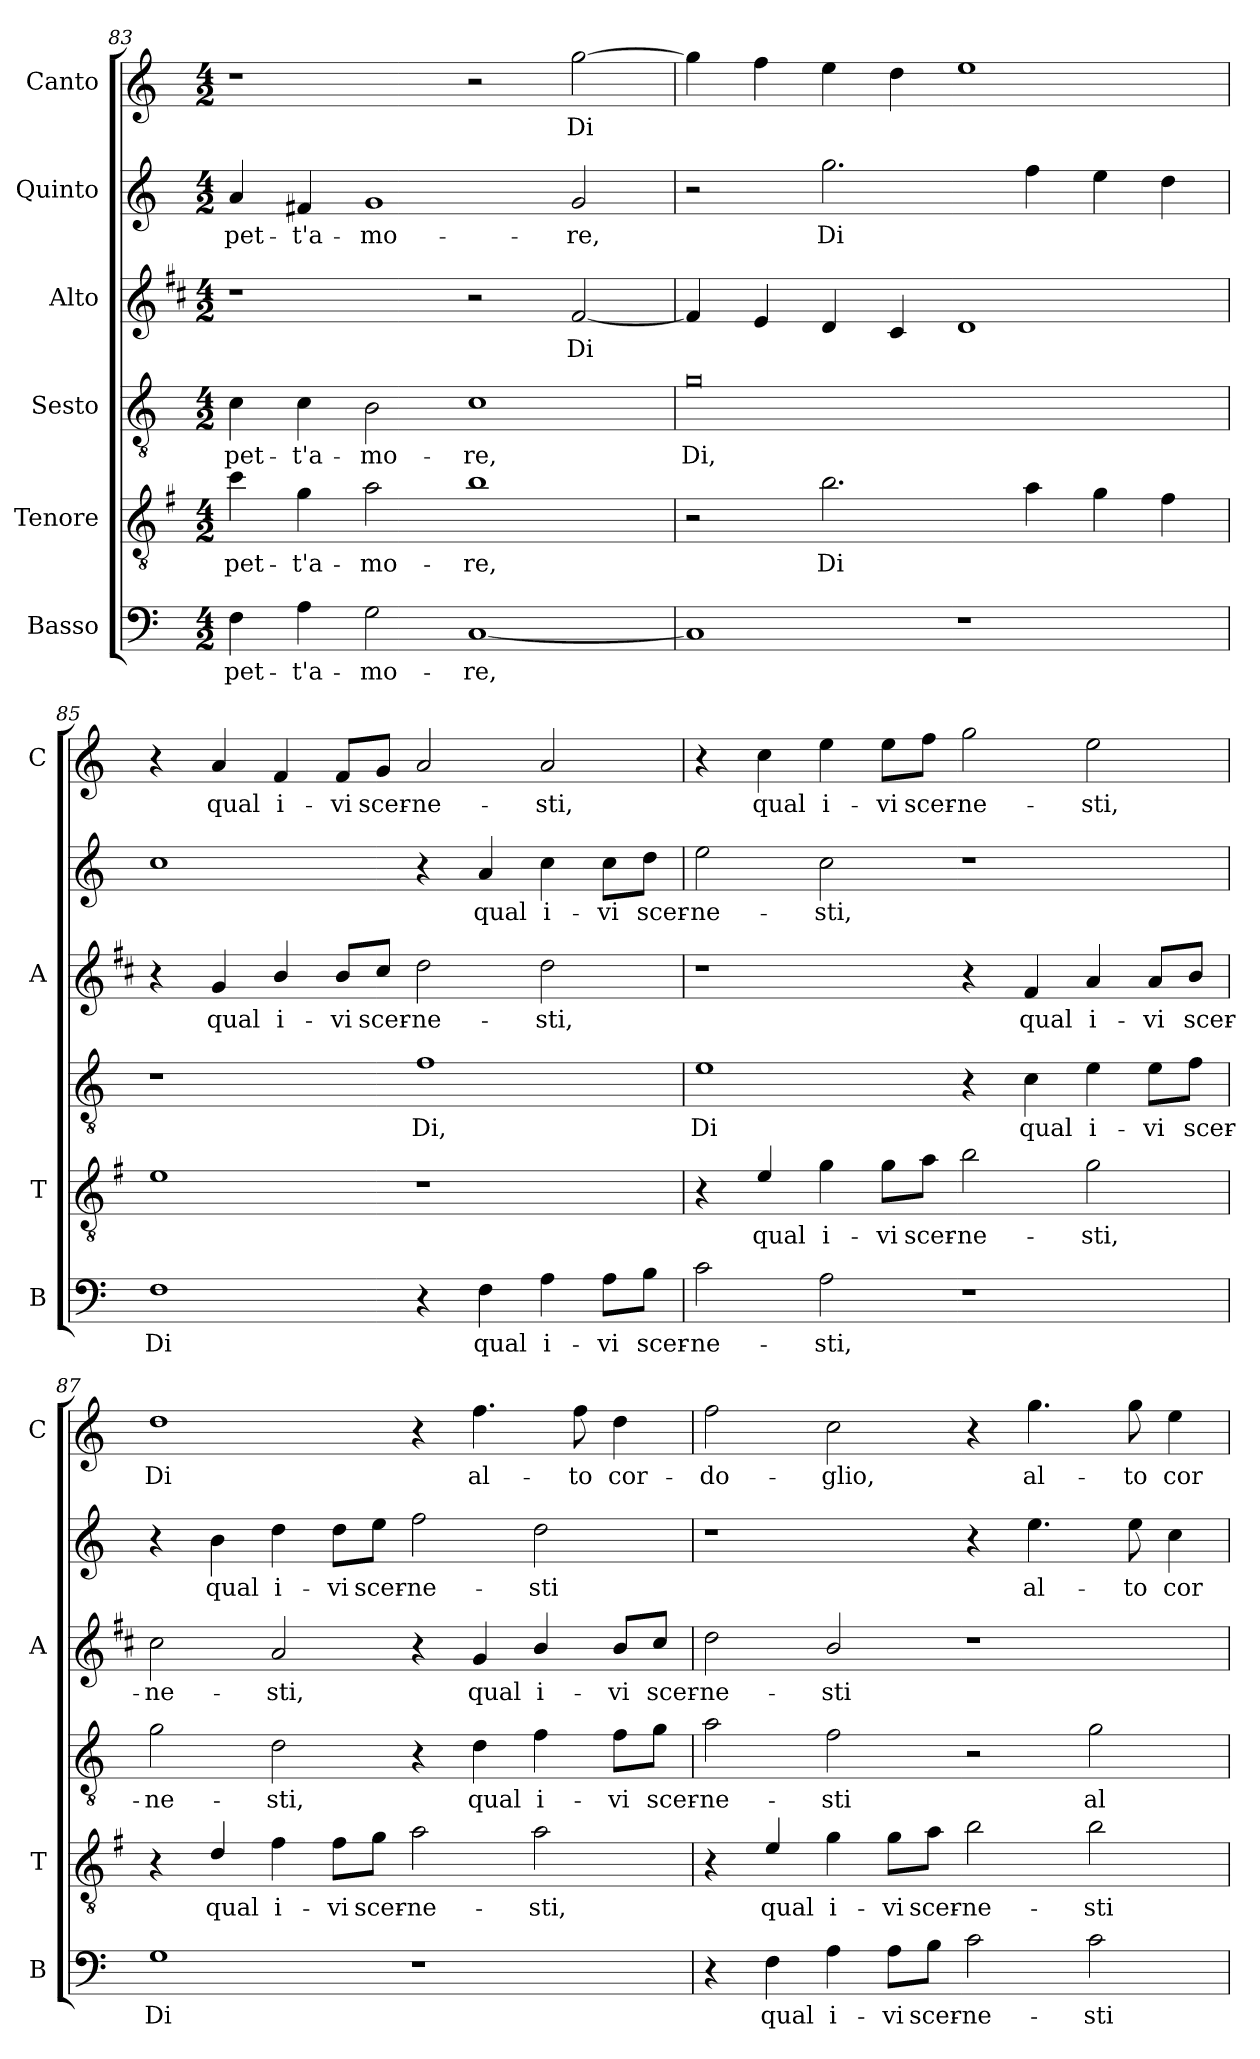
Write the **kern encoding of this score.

**kern	**text	**kern	**text	**kern	**text	**kern	**text	**kern	**text	**kern	**text
*part6	*part6	*part5	*part5	*part4	*part4	*part3	*part3	*part2	*part2	*part1	*part1
*staff6	*staff6	*staff5	*staff5	*staff4	*staff4	*staff3	*staff3	*staff2	*staff2	*staff1	*staff1
*I"Basso	*	*I"Tenore	*	*I"Sesto	*	*I"Alto	*	*I"Quinto	*	*I"Canto	*
*I'B	*	*I'T	*	*	*	*I'A	*	*	*	*I'C	*
*clefF4	*	*clefGv2	*	*clefGv2	*	*clefG2	*	*clefG2	*	*clefG2	*
*	*	*ITrd4c7	*	*	*	*ITrd1c2	*	*	*	*	*
*k[]	*	*k[]	*	*k[]	*	*k[]	*	*k[]	*	*k[]	*
*C:	*	*C:	*	*C:	*	*C:	*	*C:	*	*C:	*
*M4/2	*	*M4/2	*	*M4/2	*	*M4/2	*	*M4/2	*	*M4/2	*
=83	=83	=83	=83	=83	=83	=83	=83	=83	=83	=83	=83
!	!LO:LY:b	!	!LO:LY:b	!	!LO:LY:b	!	!	!	!LO:LY:b	!	!
4F\	pet-	4f\	pet-	4c\	pet-	1r	.	4a/	pet-	1r	.
!	!LO:LY:b	!	!LO:LY:b	!	!LO:LY:b	!	!	!	!LO:LY:b	!	!
4A\	-t'a-	4c\	-t'a-	4c\	-t'a-	.	.	4f#X/	-t'a-	.	.
!	!LO:LY:b	!	!LO:LY:b	!	!LO:LY:b	!	!	!	!LO:LY:b	!	!
2G\	-mo-	2d\	-mo-	2B\	-mo-	.	.	1g	-mo-	.	.
!	!LO:LY:b	!	!LO:LY:b	!	!LO:LY:b	!	!	!	!	!	!
[1C	-re,	1e	-re,	1c	-re,	2r	.	.	.	2r	.
!	!	!	!	!	!	!	!LO:LY:b	!	!LO:LY:b	!	!LO:LY:b
.	.	.	.	.	.	[2e/	Di	2g/	-re,	[2gg\	Di
=84	=84	=84	=84	=84	=84	=84	=84	=84	=84	=84	=84
!	!	!	!	!	!LO:LY:b	!	!	!	!	!	!
1C]	.	2r	.	0g	Di,	4e/]	.	2r	.	4gg\]	.
.	.	.	.	.	.	4d/	.	.	.	4ff\	.
!	!	!	!LO:LY:b	!	!	!	!	!	!LO:LY:b	!	!
.	.	2.e\	Di	.	.	4c/	.	2.gg\	Di	4ee\	.
.	.	.	.	.	.	4B/	.	.	.	4dd\	.
1r	.	.	.	.	.	1c	.	.	.	1ee	.
.	.	4d\	.	.	.	.	.	4ff\	.	.	.
.	.	4c\	.	.	.	.	.	4ee\	.	.	.
.	.	4B\	.	.	.	.	.	4dd\	.	.	.
=85	=85	=85	=85	=85	=85	=85	=85	=85	=85	=85	=85
!	!LO:LY:b	!	!	!	!	!	!	!	!	!	!
1F	Di	1A	.	1r	.	4r	.	1cc	.	4r	.
!	!	!	!	!	!	!	!LO:LY:b	!	!	!	!LO:LY:b
.	.	.	.	.	.	4f/	qual	.	.	4a/	qual
!	!	!	!	!	!	!	!LO:LY:b	!	!	!	!LO:LY:b
.	.	.	.	.	.	4a/	i-	.	.	4f/	i-
!	!	!	!	!	!	!	!LO:LY:b	!	!	!	!LO:LY:b
.	.	.	.	.	.	8a/L	-vi	.	.	8f/L	-vi
!	!	!	!	!	!	!	!LO:LY:b	!	!	!	!LO:LY:b
.	.	.	.	.	.	8b/J	scer-	.	.	8g/J	scer-
!	!	!	!	!	!LO:LY:b	!	!LO:LY:b	!	!	!	!LO:LY:b
4r	.	1r	.	1f	Di,	2cc\	-ne-	4r	.	2a/	-ne-
!	!LO:LY:b	!	!	!	!	!	!	!	!LO:LY:b	!	!
4F\	qual	.	.	.	.	.	.	4a/	qual	.	.
!	!LO:LY:b	!	!	!	!	!	!LO:LY:b	!	!LO:LY:b	!	!LO:LY:b
4A\	i-	.	.	.	.	2cc\	-sti,	4cc\	i-	2a/	-sti,
!	!LO:LY:b	!	!	!	!	!	!	!	!LO:LY:b	!	!
8A\L	-vi	.	.	.	.	.	.	8cc\L	-vi	.	.
!	!LO:LY:b	!	!	!	!	!	!	!	!LO:LY:b	!	!
8B\J	scer-	.	.	.	.	.	.	8dd\J	scer-	.	.
!!LO:LB:g=z
=86	=86	=86	=86	=86	=86	=86	=86	=86	=86	=86	=86
!	!LO:LY:b	!	!	!	!LO:LY:b	!	!	!	!LO:LY:b	!	!
2c\	-ne-	4r	.	1e	Di	1r	.	2ee\	-ne-	4r	.
!	!	!	!LO:LY:b	!	!	!	!	!	!	!	!LO:LY:b
.	.	4A/	qual	.	.	.	.	.	.	4cc\	qual
!	!LO:LY:b	!	!LO:LY:b	!	!	!	!	!	!LO:LY:b	!	!LO:LY:b
2A\	-sti,	4c\	i-	.	.	.	.	2cc\	-sti,	4ee\	i-
!	!	!	!LO:LY:b	!	!	!	!	!	!	!	!LO:LY:b
.	.	8c\L	-vi	.	.	.	.	.	.	8ee\L	-vi
!	!	!	!LO:LY:b	!	!	!	!	!	!	!	!LO:LY:b
.	.	8d\J	scer-	.	.	.	.	.	.	8ff\J	scer-
!	!	!	!LO:LY:b	!	!	!	!	!	!	!	!LO:LY:b
1r	.	2e\	-ne-	4r	.	4r	.	1r	.	2gg\	-ne-
!	!	!	!	!	!LO:LY:b	!	!LO:LY:b	!	!	!	!
.	.	.	.	4c\	qual	4e/	qual	.	.	.	.
!	!	!	!LO:LY:b	!	!LO:LY:b	!	!LO:LY:b	!	!	!	!LO:LY:b
.	.	2c\	-sti,	4e\	i-	4g/	i-	.	.	2ee\	-sti,
!	!	!	!	!	!LO:LY:b	!	!LO:LY:b	!	!	!	!
.	.	.	.	8e\L	-vi	8g/L	-vi	.	.	.	.
!	!	!	!	!	!LO:LY:b	!	!LO:LY:b	!	!	!	!
.	.	.	.	8f\J	scer-	8a/J	scer-	.	.	.	.
=87	=87	=87	=87	=87	=87	=87	=87	=87	=87	=87	=87
!	!LO:LY:b	!	!	!	!LO:LY:b	!	!LO:LY:b	!	!	!	!LO:LY:b
1G	Di	4r	.	2g\	-ne-	2b\	-ne-	4r	.	1dd	Di
!	!	!	!LO:LY:b	!	!	!	!	!	!LO:LY:b	!	!
.	.	4G/	qual	.	.	.	.	4b\	qual	.	.
!	!	!	!LO:LY:b	!	!LO:LY:b	!	!LO:LY:b	!	!LO:LY:b	!	!
.	.	4B\	i-	2d\	-sti,	2g/	-sti,	4dd\	i-	.	.
!	!	!	!LO:LY:b	!	!	!	!	!	!LO:LY:b	!	!
.	.	8B\L	-vi	.	.	.	.	8dd\L	-vi	.	.
!	!	!	!LO:LY:b	!	!	!	!	!	!LO:LY:b	!	!
.	.	8c\J	scer-	.	.	.	.	8ee\J	scer-	.	.
!	!	!	!LO:LY:b	!	!	!	!	!	!LO:LY:b	!	!
1r	.	2d\	-ne-	4r	.	4r	.	2ff\	-ne-	4r	.
!	!	!	!	!	!LO:LY:b	!	!LO:LY:b	!	!	!	!LO:LY:b
.	.	.	.	4d\	qual	4f/	qual	.	.	4.ff\	al-
!	!	!	!LO:LY:b	!	!LO:LY:b	!	!LO:LY:b	!	!LO:LY:b	!	!
.	.	2d\	-sti,	4f\	i-	4a/	i-	2dd\	-sti	.	.
!	!	!	!	!	!	!	!	!	!	!	!LO:LY:b
.	.	.	.	.	.	.	.	.	.	8ff\	-to
!	!	!	!	!	!LO:LY:b	!	!LO:LY:b	!	!	!	!LO:LY:b
.	.	.	.	8f\L	-vi	8a/L	-vi	.	.	4dd\	cor-
!	!	!	!	!	!LO:LY:b	!	!LO:LY:b	!	!	!	!
.	.	.	.	8g\J	scer-	8b/J	scer-	.	.	.	.
=88	=88	=88	=88	=88	=88	=88	=88	=88	=88	=88	=88
!	!	!	!	!	!LO:LY:b	!	!LO:LY:b	!	!	!	!LO:LY:b
4r	.	4r	.	2a\	-ne-	2cc\	-ne-	1r	.	2ff\	-do-
!	!LO:LY:b	!	!LO:LY:b	!	!	!	!	!	!	!	!
4F\	qual	4A/	qual	.	.	.	.	.	.	.	.
!	!LO:LY:b	!	!LO:LY:b	!	!LO:LY:b	!	!LO:LY:b	!	!	!	!LO:LY:b
4A\	i-	4c\	i-	2f\	-sti	2a/	-sti	.	.	2cc\	-glio,
!	!LO:LY:b	!	!LO:LY:b	!	!	!	!	!	!	!	!
8A\L	-vi	8c\L	-vi	.	.	.	.	.	.	.	.
!	!LO:LY:b	!	!LO:LY:b	!	!	!	!	!	!	!	!
8B\J	scer-	8d\J	scer-	.	.	.	.	.	.	.	.
!	!LO:LY:b	!	!LO:LY:b	!	!	!	!	!	!	!	!
2c\	-ne-	2e\	-ne-	2rc	.	1r	.	4r	.	4r	.
!	!	!	!	!	!	!	!	!	!LO:LY:b	!	!LO:LY:b
.	.	.	.	.	.	.	.	4.ee\	al-	4.gg\	al-
!	!LO:LY:b	!	!LO:LY:b	!	!LO:LY:b	!	!	!	!	!	!
2c\	-sti	2e\	-sti	2g\	al-	.	.	.	.	.	.
!	!	!	!	!	!	!	!	!	!LO:LY:b	!	!LO:LY:b
.	.	.	.	.	.	.	.	8ee\	-to	8gg\	-to
!	!	!	!	!	!	!	!	!	!LO:LY:b	!	!LO:LY:b
.	.	.	.	.	.	.	.	4cc\	cor-	4ee\	cor-
=	=	=	=	=	=	=	=	=	=	=	=
*-	*-	*-	*-	*-	*-	*-	*-	*-	*-	*-	*-
